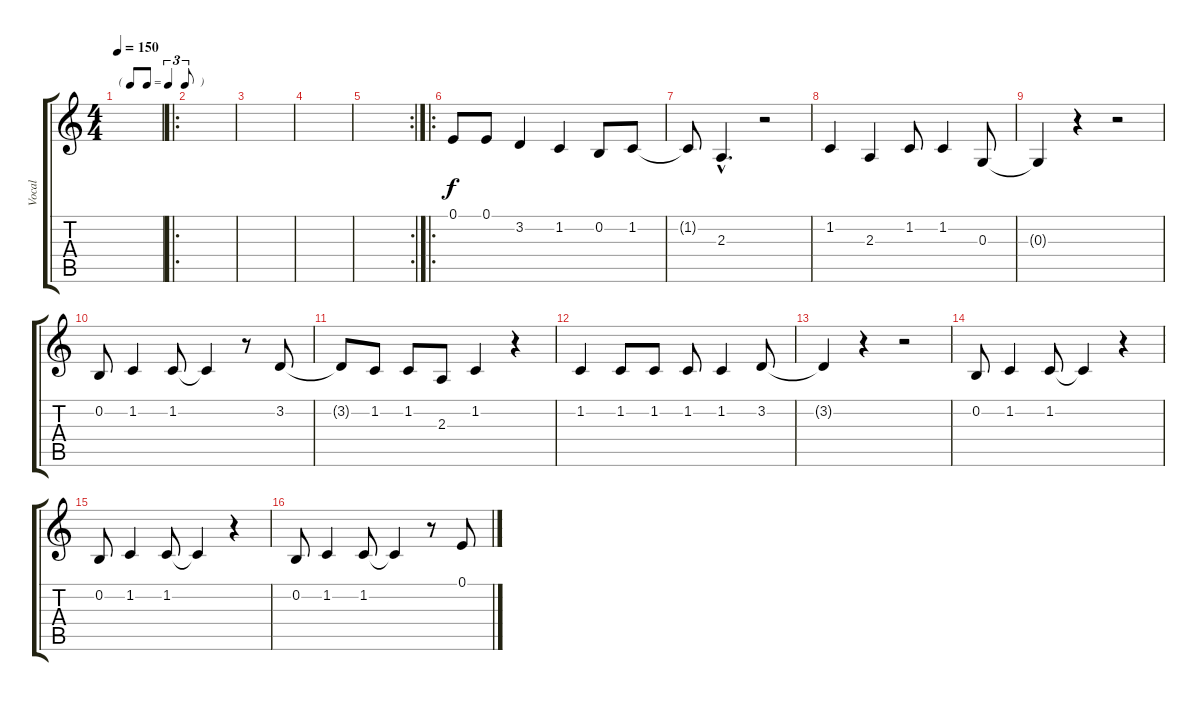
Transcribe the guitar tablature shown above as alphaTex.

\track ("Vocal" "Vocal") {instrument lead6voice}
\staff {score tabs}
\tuning (E4 B3 G3 D3 A2 E2) {hide}
\ts (4 4)
\tf triplet8th
\tempo 150
\clef g2
\ks c
|
\ro
|
|
|
\rc 2
|
\ro
0.1.8 0.1.8 3.2.4 1.2.4 0.2.8 1.2.8 |
1.2{t}.8 2.3{hac}.4{d} r.2 |
1.2.4 2.3.4 1.2.8 1.2.4 0.3.8 |
0.3{t}.4 r.4 r.2 |
0.2.8 1.2.4 1.2.8 1.2{t}.4 r.8 3.2.8 |
3.2{t}.8 1.2.8 1.2.8 2.3.8 1.2.4 r.4 |
1.2.4 1.2.8 1.2.8 1.2.8 1.2.4 3.2.8 |
3.2{t}.4 r.4 r.2 |
0.2.8 1.2.4 1.2.8 1.2{t}.4 r.4 |
0.2.8 1.2.4 1.2.8 1.2{t}.4 r.4 |
0.2.8 1.2.4 1.2.8 1.2{t}.4 r.8 0.1.8
